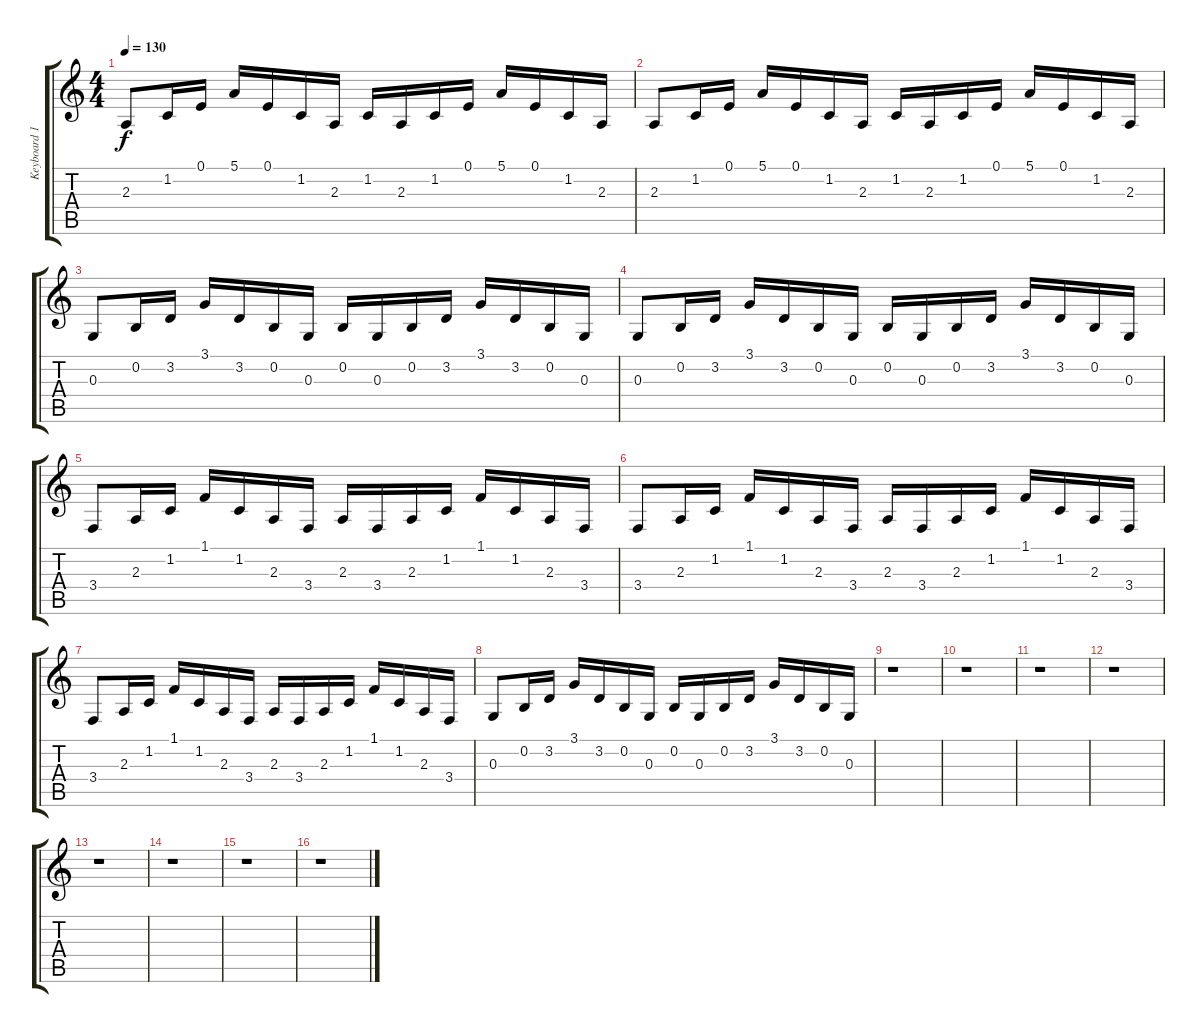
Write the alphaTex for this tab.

\track ("Keyboard 1" "Keyboard 1") {instrument stringensemble1}
\staff {score tabs}
\tuning (E4 B3 G3 D3 A2 E2) {hide}
\ts (4 4)
\tempo 130
\clef g2
\ks c
2.3.8{dy f} 1.2.16 0.1.16 5.1.16 0.1.16 1.2.16 2.3.16 1.2.16 2.3.16 1.2.16 0.1.16 5.1.16 0.1.16 1.2.16 2.3.16 |
2.3.8 1.2.16 0.1.16 5.1.16 0.1.16 1.2.16 2.3.16 1.2.16 2.3.16 1.2.16 0.1.16 5.1.16 0.1.16 1.2.16 2.3.16 |
0.3.8 0.2.16 3.2.16 3.1.16 3.2.16 0.2.16 0.3.16 0.2.16 0.3.16 0.2.16 3.2.16 3.1.16 3.2.16 0.2.16 0.3.16 |
0.3.8 0.2.16 3.2.16 3.1.16 3.2.16 0.2.16 0.3.16 0.2.16 0.3.16 0.2.16 3.2.16 3.1.16 3.2.16 0.2.16 0.3.16 |
3.4.8 2.3.16 1.2.16 1.1.16 1.2.16 2.3.16 3.4.16 2.3.16 3.4.16 2.3.16 1.2.16 1.1.16 1.2.16 2.3.16 3.4.16 |
3.4.8 2.3.16 1.2.16 1.1.16 1.2.16 2.3.16 3.4.16 2.3.16 3.4.16 2.3.16 1.2.16 1.1.16 1.2.16 2.3.16 3.4.16 |
3.4.8 2.3.16 1.2.16 1.1.16 1.2.16 2.3.16 3.4.16 2.3.16 3.4.16 2.3.16 1.2.16 1.1.16 1.2.16 2.3.16 3.4.16 |
0.3.8 0.2.16 3.2.16 3.1.16 3.2.16 0.2.16 0.3.16 0.2.16 0.3.16 0.2.16 3.2.16 3.1.16 3.2.16 0.2.16 0.3.16 |
r.1 |
r.1 |
r.1 |
r.1 |
r.1 |
r.1 |
r.1 |
r.1
